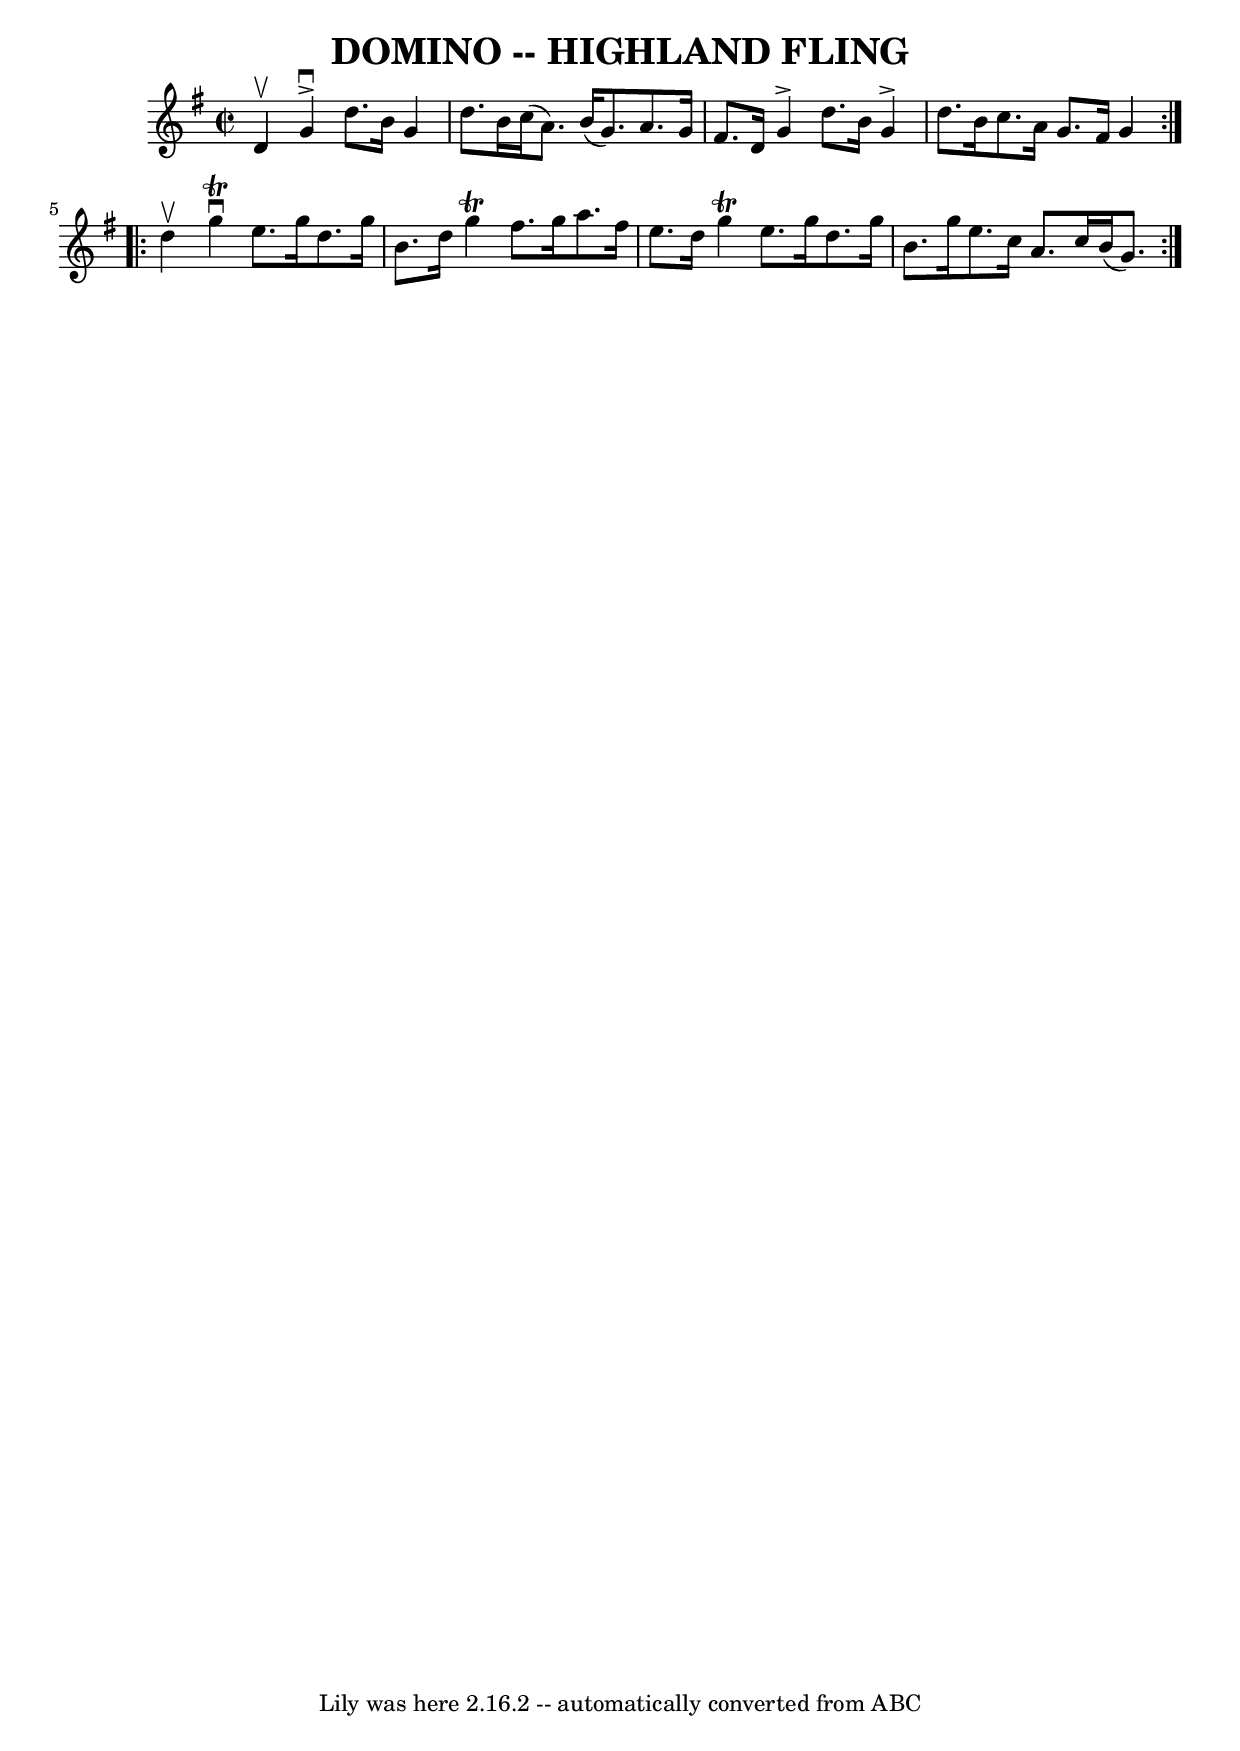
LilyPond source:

\version "2.16.2"
\include "Mammoth.ily"
\header {
	%% book = "Ryan's Mammoth Collection of Fiddle Tunes"
	crossRefNumber = "1"
	footnotes = ""
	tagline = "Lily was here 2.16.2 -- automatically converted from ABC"
	title = "DOMINO -- HIGHLAND FLING"
}
voicedefault =  {


\repeat volta 2 {
\override Staff.TimeSignature #'style = #'C
 \time 2/2 
\key g \major d'4^\upbow       |
 g'4^\accent^\downbow   
d''8. b'16 g'4 d''8. b'16    |
 c''16 (a'8.) b'16 (
 g'8.) a'8. g'16 fis'8. d'16        |
 g'4^\accent   
d''8. b'16 g'4^\accent d''8. b'16    |
 c''8. a'16    
g'8. fis'16 g'4    }     \repeat volta 2 { d''4^\upbow       |
  
 g''4^\downbow^\trill e''8. g''16 d''8. g''16 b'8. d''16    
|
 g''4^\trill fis''8. g''16 a''8. fis''16 e''8.    
d''16    |
 g''4^\trill e''8. g''16 d''8. g''16 b'8.    
g''16    |
 e''8. c''16 a'8. c''16 b'16 (g'8.)   }   
}

\score{
    <<

	\context Staff="default"
	{
	    \voicedefault 
	}

    >>
	\layout {
	}
	\midi {}
}
